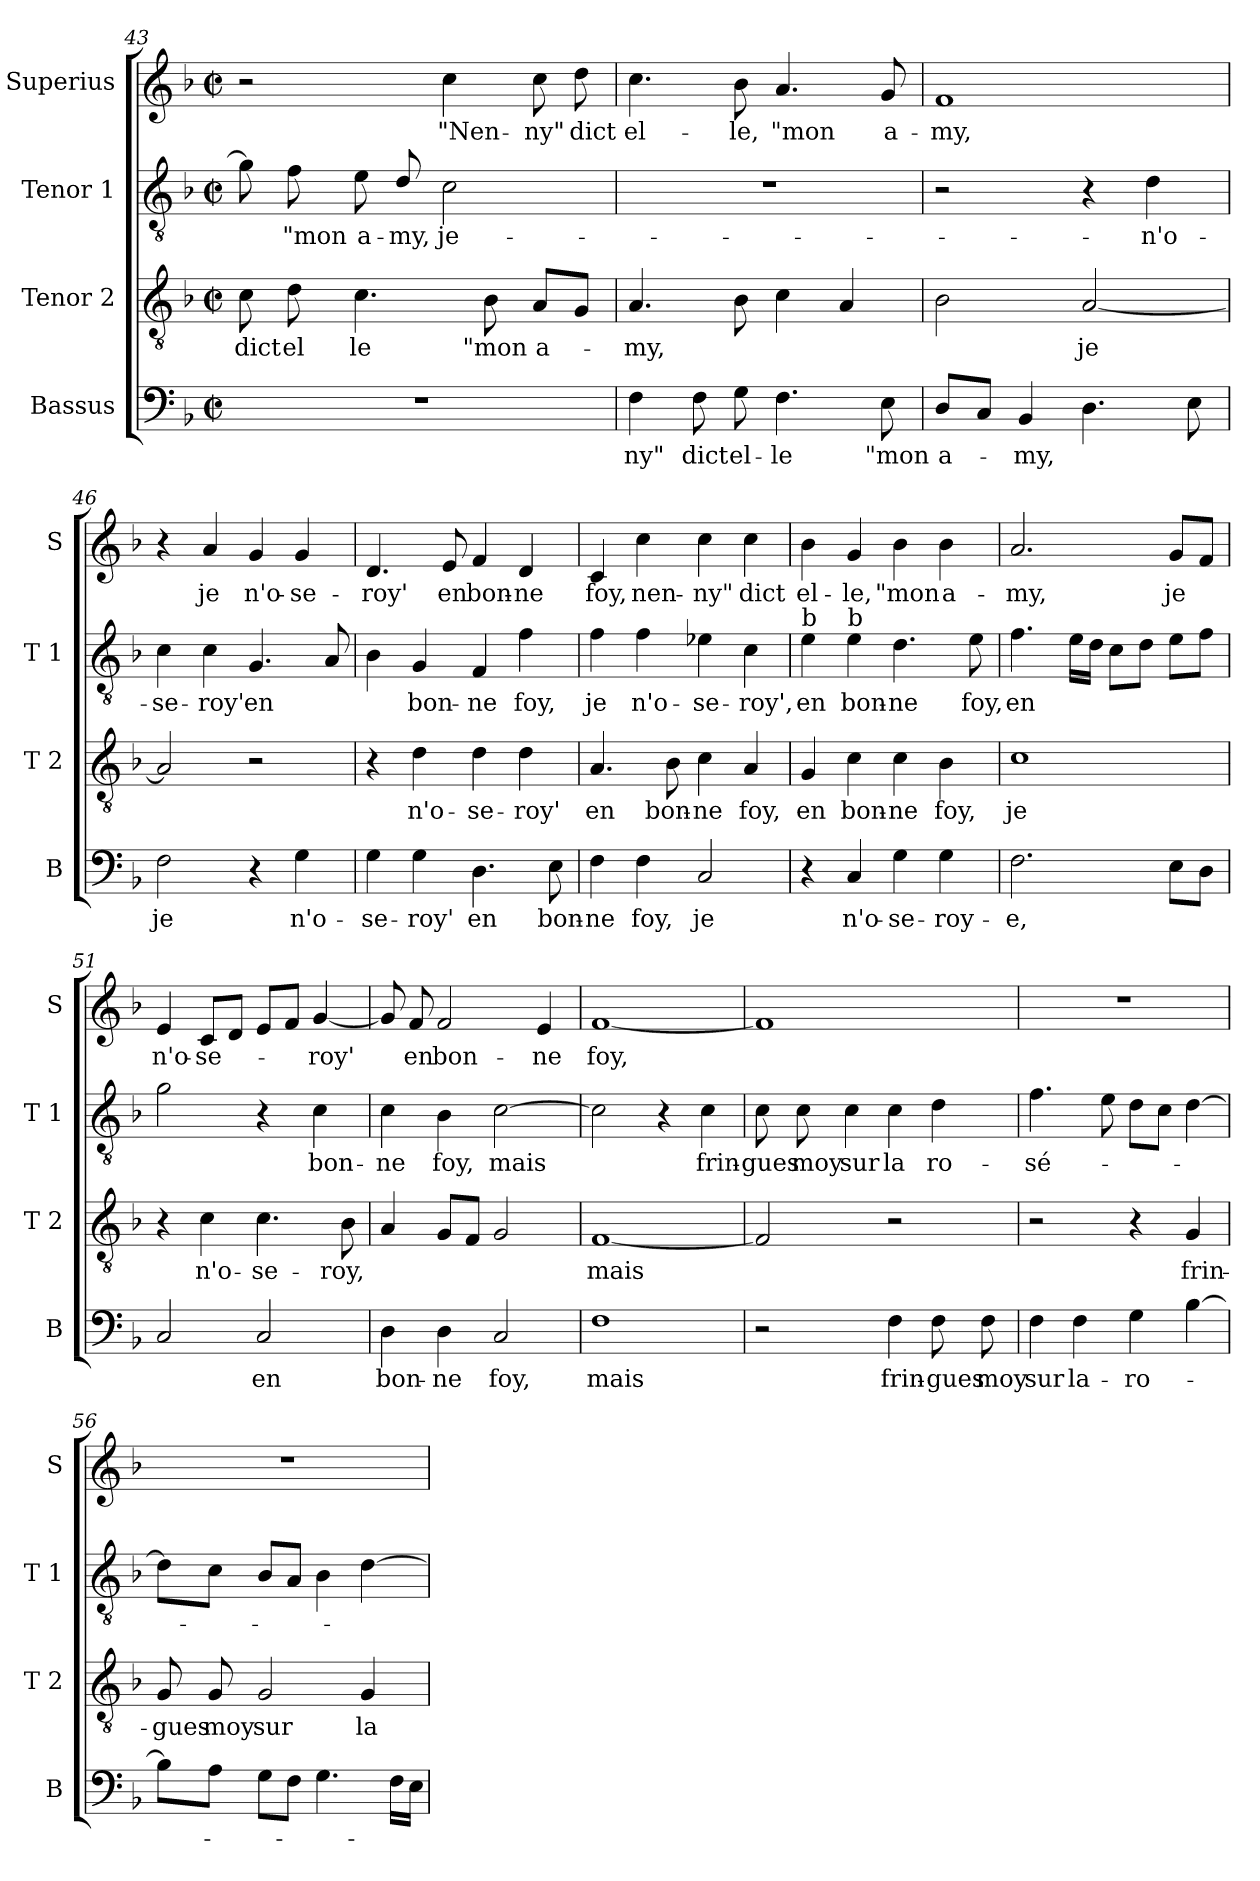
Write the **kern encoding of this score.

**kern	**text	**kern	**text	**kern	**text	**kern	**text
*part4	*part4	*part3	*part3	*part2	*part2	*part1	*part1
*staff4	*staff4	*staff3	*staff3	*staff2	*staff2	*staff1	*staff1
*I"Bassus	*	*I"Tenor 2	*	*I"Tenor 1	*	*I"Superius	*
*I'B	*	*I'T 2	*	*I'T 1	*	*I'S	*
*clefF4	*	*clefGv2	*	*clefGv2	*	*clefG2	*
*k[b-]	*	*k[b-]	*	*k[b-]	*	*k[b-]	*
*F:	*	*F:	*	*F:	*	*F:	*
*M2/2	*	*M2/2	*	*M2/2	*	*M2/2	*
*met(c|)	*	*met(c|)	*	*met(c|)	*	*met(c|)	*
=43	=43	=43	=43	=43	=43	=43	=43
1r	.	8c\	dict	8g\]	.	2r	.
.	.	8d\	el	8f\	"mon	.	.
.	.	4.c\	le	8e\	a-	.	.
.	.	.	.	8d/	-my,	.	.
.	.	.	.	2c\	je-	4cc\	"Nen-
.	.	8B-\	"mon	.	.	.	.
.	.	8A/L	a-	.	.	8cc\	-ny"
.	.	8G/J	.	.	.	8dd\	dict
=44	=44	=44	=44	=44	=44	=44	=44
4F\	-ny"	4.A/	-my,	1r	.	4.cc\	el-
8F\	dict	.	.	.	.	.	.
8G\	el-	8B-\	.	.	.	8b-\	-le,
4.F\	-le	4c\	.	.	.	4.a/	"mon
.	.	4A/	.	.	.	.	.
8E\	"mon	.	.	.	.	8g/	a-
!!LO:LB:g=z
=45	=45	=45	=45	=45	=45	=45	=45
8D/L	a-	2B-\	.	2r	.	1f	-my,
8C/J	.	.	.	.	.	.	.
4BB-/	-my,	.	.	.	.	.	.
4.D\	.	[2A/	je	4r	.	.	.
.	.	.	.	4d\	-n'o-	.	.
8E\	.	.	.	.	.	.	.
=46	=46	=46	=46	=46	=46	=46	=46
2F\	je	2A/]	.	4c\	-se-	4r	.
.	.	.	.	4c\	-roy'	4a/	je
4r	.	2r	.	4.G/	en	4g/	n'o-
4G\	n'o-	.	.	.	.	4g/	-se-
.	.	.	.	8A/	.	.	.
=47	=47	=47	=47	=47	=47	=47	=47
4G\	-se-	4r	.	4B-\	.	4.d/	-roy'
4G\	-roy'	4d\	n'o-	4G/	bon-	.	.
.	.	.	.	.	.	8e/	en
4.D\	en	4d\	-se-	4F/	-ne	4f/	bon-
.	.	4d\	-roy'	4f\	foy,	4d/	-ne
8E\	bon-	.	.	.	.	.	.
=48	=48	=48	=48	=48	=48	=48	=48
4F\	-ne	4.A/	en	4f\	je	4c/	foy,
4F\	foy,	.	.	4f\	n'o-	4cc\	nen-
.	.	8B-\	bon-	.	.	.	.
2C/	je	4c\	-ne	4e-X\	-se-	4cc\	-ny"
.	.	4A/	foy,	4c\	-roy',	4cc\	dict
=49	=49	=49	=49	=49	=49	=49	=49
!	!	!	!	!LO:TX:a:t=b	!	!	!
4r	.	4G/	en	4e\	en	4b-\	el-
!	!	!	!	!LO:TX:a:t=b	!	!	!
4C/	n'o-	4c\	bon-	4e\	bon-	4g/	-le,
4G\	-se-	4c\	-ne	4.d\	-ne	4b-\	"mon
4G\	-roy-	4B-\	foy,	.	.	4b-\	a-
.	.	.	.	8e\	foy,	.	.
!!LO:LB:g=z
=50	=50	=50	=50	=50	=50	=50	=50
2.F\	-e,	1c	je	4.f\	en	2.a/	-my,
.	.	.	.	16e\LL	.	.	.
.	.	.	.	16d\JJ	.	.	.
.	.	.	.	8c\L	.	.	.
.	.	.	.	8d\J	.	.	.
8E\L	.	.	.	8e\L	.	8g/L	je
8D\J	.	.	.	8f\J	.	8f/J	.
=51	=51	=51	=51	=51	=51	=51	=51
2C/	.	4r	.	2g\	.	4e/	n'o-
.	.	4c\	n'o-	.	.	8c/L	-se-
.	.	.	.	.	.	8d/J	.
2C/	en	4.c\	-se-	4r	.	8e/L	.
.	.	.	.	.	.	8f/J	.
.	.	.	.	4c\	bon-	[4g/	-roy'
.	.	8B-\	-roy,	.	.	.	.
=52	=52	=52	=52	=52	=52	=52	=52
4D\	bon-	4A/	.	4c\	-ne	8g/]	.
.	.	.	.	.	.	8f/	en
4D\	-ne	8G/L	.	4B-\	foy,	2f/	bon-
.	.	8F/J	.	.	.	.	.
2C/	foy,	2G/	.	[2c\	mais	.	.
.	.	.	.	.	.	4e/	-ne
=53	=53	=53	=53	=53	=53	=53	=53
1F	mais	[1F	mais	2c\]	.	[1f	foy,
.	.	.	.	4r	.	.	.
.	.	.	.	4c\	frin-	.	.
=54	=54	=54	=54	=54	=54	=54	=54
2r	.	2F/]	.	8c\	-gues	1f]	.
.	.	.	.	8c\	moy	.	.
.	.	.	.	4c\	sur	.	.
4F\	frin-	2r	.	4c\	la	.	.
8F\	-gues	.	.	4d\	ro-	.	.
8F\	moy	.	.	.	.	.	.
!!LO:PB:g=z
=55	=55	=55	=55	=55	=55	=55	=55
4F\	sur	2r	.	4.f\	-sé-	1r	.
4F\	la-	.	.	.	.	.	.
.	.	.	.	8e\	.	.	.
4G\	-ro-	4r	.	8d\L	.	.	.
.	.	.	.	8c\J	.	.	.
[4B-\	.	4G/	frin-	[4d\	.	.	.
=56	=56	=56	=56	=56	=56	=56	=56
8B-\L]	.	8G/	-gues	8d\L]	.	1r	.
8A\J	.	8G/	moy	8c\J	.	.	.
8G\L	.	2G/	sur	8B-/L	.	.	.
8F\J	.	.	.	8A/J	.	.	.
4.G\	.	.	.	4B-\	.	.	.
.	.	4G/	la	[4d\	.	.	.
16F\LL	.	.	.	.	.	.	.
16E\JJ	.	.	.	.	.	.	.
=	=	=	=	=	=	=	=
*-	*-	*-	*-	*-	*-	*-	*-
